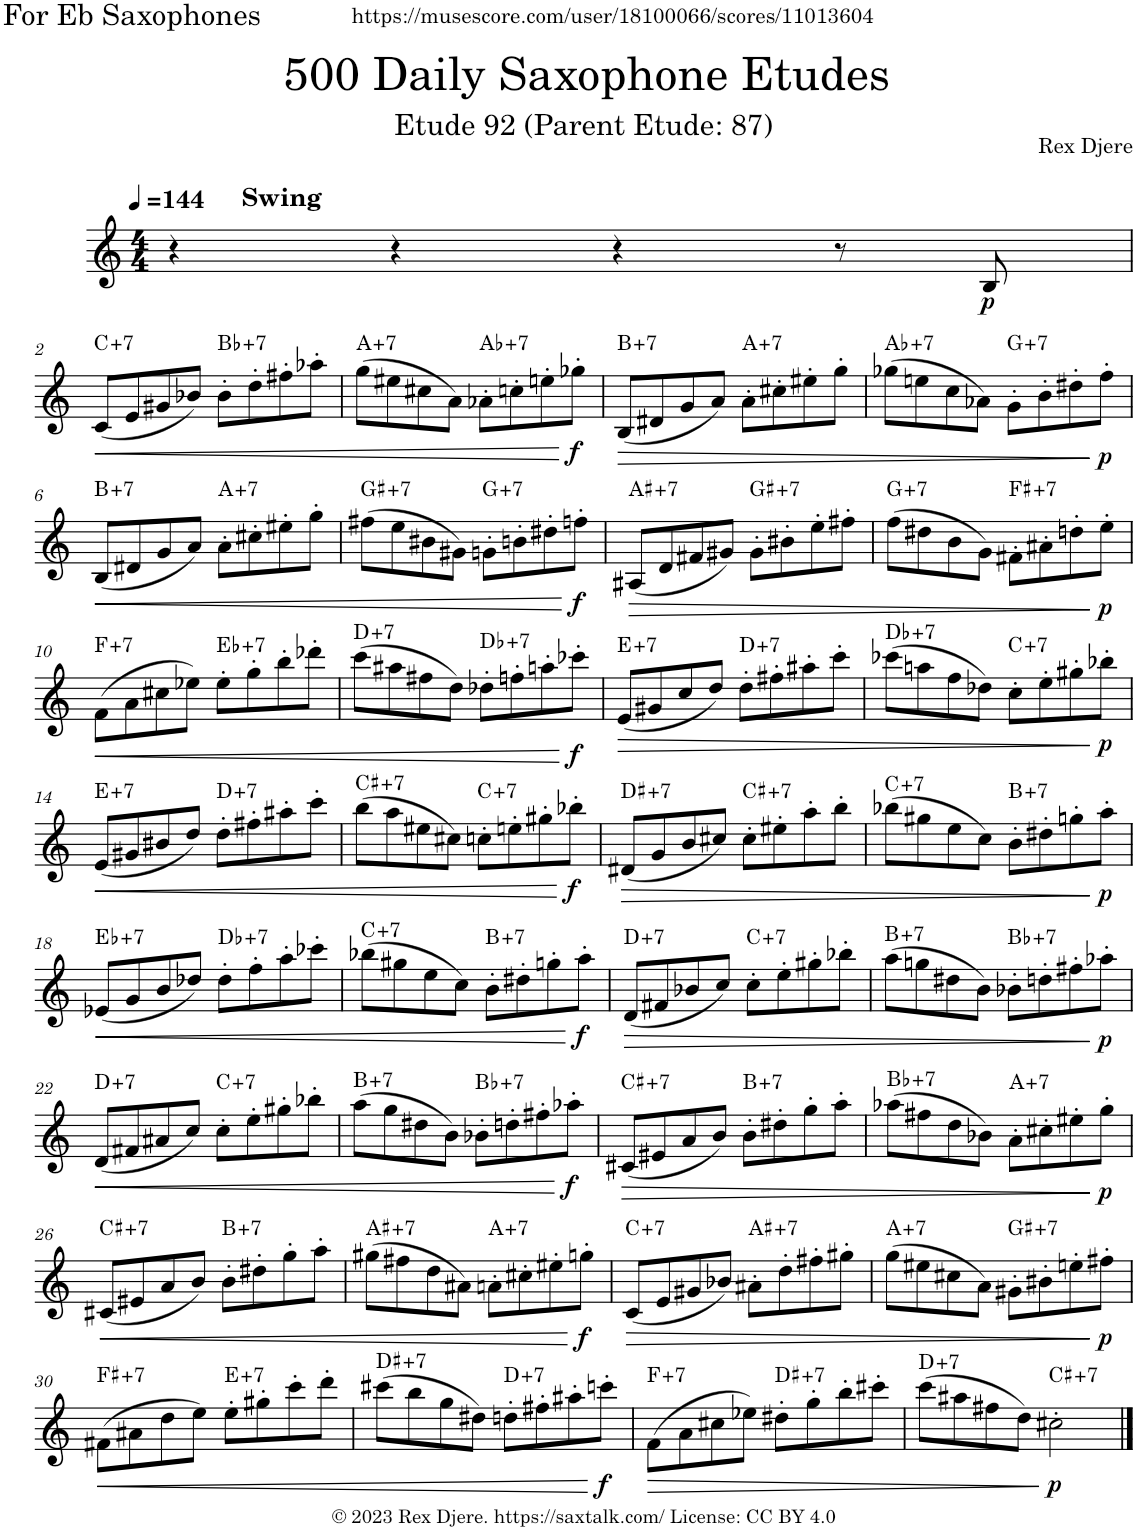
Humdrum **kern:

**kern	**dynam	**harte
*part1	*part1	*part1
*staff1	*staff1	*
*I"Alto Saxophone	*	*
*I'A. Sax.	*	*
*clefG2	*	*
*Trd5c9	*	*
*k[]	*	*
*M4/4	*	*
*MM144	*	*
=1	=1	=1
!LO:TX:a:B:t=Swing	!	!
4r	.	.
4r	.	.
4r	.	.
8r	.	.
!	!LO:DY:b	!
8B/	p	.
!!LO:LB:g=z
=2	=2	=2
!	!LO:HP:b	!LO:H:kt=7
(8c/L	<	C:aug(b7)
8e/	.	.
8g#X/	.	.
8b-X/J)	.	.
!	!	!LO:H:kt=7
8b-'\L	.	Bb:aug(b7)
8dd'\	.	.
8ff#X'\	.	.
8aa-X'\J	.	.
=3	=3	=3
!	!	!LO:H:kt=7
(8gg\L	.	A:aug(b7)
8ee#X\	.	.
8cc#X\	.	.
8a\J)	.	.
!	!	!LO:H:kt=7
8a-X'\L	.	Ab:aug(b7)
8ccn'\	.	.
8een'\	.	.
!	!LO:DY:n=1:b	!
8gg-X'\J	[ f	.
=4	=4	=4
!	!LO:HP:b	!LO:H:kt=7
(8B/L	>	B:aug(b7)
8d#X/	.	.
8g/	.	.
8a/J)	.	.
!	!	!LO:H:kt=7
8a'\L	.	A:aug(b7)
8cc#X'\	.	.
8ee#X'\	.	.
8gg'\J	.	.
=5	=5	=5
!	!	!LO:H:kt=7
(8gg-X\L	.	Ab:aug(b7)
8een\	.	.
8cc\	.	.
8a-X\J)	.	.
!	!	!LO:H:kt=7
8g'\L	.	G:aug(b7)
8b'\	.	.
8dd#X'\	.	.
!	!LO:DY:n=1:b	!
8ff'\J	] p	.
!!LO:LB:g=z
=6	=6	=6
!	!LO:HP:b	!LO:H:kt=7
(8B/L	<	B:aug(b7)
8d#X/	.	.
8g/	.	.
8a/J)	.	.
!	!	!LO:H:kt=7
8a'\L	.	A:aug(b7)
8cc#X'\	.	.
8ee#X'\	.	.
8gg'\J	.	.
=7	=7	=7
!	!	!LO:H:kt=7
(8ff#X\L	.	G#:aug(b7)
8ee\	.	.
8b#X\	.	.
8g#X\J)	.	.
!	!	!LO:H:kt=7
8gn'\L	.	G:aug(b7)
8bn'\	.	.
8dd#X'\	.	.
!	!LO:DY:n=1:b	!
8ffn'\J	[ f	.
=8	=8	=8
!	!LO:HP:b	!LO:H:kt=7
(8A#X/L	>	A#:aug(b7)
8d/	.	.
8f#X/	.	.
8g#X/J)	.	.
!	!	!LO:H:kt=7
8g#'\L	.	G#:aug(b7)
8b#X'\	.	.
8ee'\	.	.
8ff#X'\J	.	.
=9	=9	=9
!	!	!LO:H:kt=7
(8ff\L	.	G:aug(b7)
8dd#X\	.	.
8b\	.	.
8g\J)	.	.
!	!	!LO:H:kt=7
8f#X'\L	.	F#:aug(b7)
8a#X'\	.	.
8ddn'\	.	.
!	!LO:DY:n=1:b	!
8ee'\J	] p	.
!!LO:LB:g=z
=10	=10	=10
!	!LO:HP:b	!LO:H:kt=7
(8f\L	<	F:aug(b7)
8a\	.	.
8cc#X\	.	.
8ee-X\J)	.	.
!	!	!LO:H:kt=7
8ee-'\L	.	Eb:aug(b7)
8gg'\	.	.
8bb'\	.	.
8ddd-X'\J	.	.
=11	=11	=11
!	!	!LO:H:kt=7
(8ccc\L	.	D:aug(b7)
8aa#X\	.	.
8ff#X\	.	.
8dd\J)	.	.
!	!	!LO:H:kt=7
8dd-X'\L	.	Db:aug(b7)
8ffn'\	.	.
8aan'\	.	.
!	!LO:DY:n=1:b	!
8ccc-X'\J	[ f	.
=12	=12	=12
!	!LO:HP:b	!LO:H:kt=7
(8e/L	>	E:aug(b7)
8g#X/	.	.
8cc/	.	.
8dd/J)	.	.
!	!	!LO:H:kt=7
8dd'\L	.	D:aug(b7)
8ff#X'\	.	.
8aa#X'\	.	.
8ccc'\J	.	.
=13	=13	=13
!	!	!LO:H:kt=7
(8ccc-X\L	.	Db:aug(b7)
8aan\	.	.
8ff\	.	.
8dd-X\J)	.	.
!	!	!LO:H:kt=7
8cc'\L	.	C:aug(b7)
8ee'\	.	.
8gg#X'\	.	.
!	!LO:DY:n=1:b	!
8bb-X'\J	] p	.
!!LO:LB:g=z
=14	=14	=14
!	!LO:HP:b	!LO:H:kt=7
(8e/L	<	E:aug(b7)
8g#X/	.	.
8b#X/	.	.
8dd/J)	.	.
!	!	!LO:H:kt=7
8dd'\L	.	D:aug(b7)
8ff#X'\	.	.
8aa#X'\	.	.
8ccc'\J	.	.
=15	=15	=15
!	!	!LO:H:kt=7
(8bb\L	.	C#:aug(b7)
8aa\	.	.
8ee#X\	.	.
8cc#X\J)	.	.
!	!	!LO:H:kt=7
8ccn'\L	.	C:aug(b7)
8een'\	.	.
8gg#X'\	.	.
!	!LO:DY:n=1:b	!
8bb-X'\J	[ f	.
=16	=16	=16
!	!LO:HP:b	!LO:H:kt=7
(8d#X/L	>	D#:aug(b7)
8g/	.	.
8b/	.	.
8cc#X/J)	.	.
!	!	!LO:H:kt=7
8cc#'\L	.	C#:aug(b7)
8ee#X'\	.	.
8aa'\	.	.
8bb'\J	.	.
=17	=17	=17
!	!	!LO:H:kt=7
(8bb-X\L	.	C:aug(b7)
8gg#X\	.	.
8ee\	.	.
8cc\J)	.	.
!	!	!LO:H:kt=7
8b'\L	.	B:aug(b7)
8dd#X'\	.	.
8ggn'\	.	.
!	!LO:DY:n=1:b	!
8aa'\J	] p	.
!!LO:LB:g=z
=18	=18	=18
!	!LO:HP:b	!LO:H:kt=7
(8e-X/L	<	Eb:aug(b7)
8g/	.	.
8b/	.	.
8dd-X/J)	.	.
!	!	!LO:H:kt=7
8dd-'\L	.	Db:aug(b7)
8ff'\	.	.
8aa'\	.	.
8ccc-X'\J	.	.
=19	=19	=19
!	!	!LO:H:kt=7
(8bb-X\L	.	C:aug(b7)
8gg#X\	.	.
8ee\	.	.
8cc\J)	.	.
!	!	!LO:H:kt=7
8b'\L	.	B:aug(b7)
8dd#X'\	.	.
8ggn'\	.	.
!	!LO:DY:n=1:b	!
8aa'\J	[ f	.
=20	=20	=20
!	!LO:HP:b	!LO:H:kt=7
(8d/L	>	D:aug(b7)
8f#X/	.	.
8b-X/	.	.
8cc/J)	.	.
!	!	!LO:H:kt=7
8cc'\L	.	C:aug(b7)
8ee'\	.	.
8gg#X'\	.	.
8bb-X'\J	.	.
=21	=21	=21
!	!	!LO:H:kt=7
(8aa\L	.	B:aug(b7)
8ggn\	.	.
8dd#X\	.	.
8b\J)	.	.
!	!	!LO:H:kt=7
8b-X'\L	.	Bb:aug(b7)
8ddn'\	.	.
8ff#X'\	.	.
!	!LO:DY:n=1:b	!
8aa-X'\J	] p	.
!!LO:LB:g=z
=22	=22	=22
!	!LO:HP:b	!LO:H:kt=7
(8d/L	<	D:aug(b7)
8f#X/	.	.
8a#X/	.	.
8cc/J)	.	.
!	!	!LO:H:kt=7
8cc'\L	.	C:aug(b7)
8ee'\	.	.
8gg#X'\	.	.
8bb-X'\J	.	.
=23	=23	=23
!	!	!LO:H:kt=7
(8aa\L	.	B:aug(b7)
8gg\	.	.
8dd#X\	.	.
8b\J)	.	.
!	!	!LO:H:kt=7
8b-X'\L	.	Bb:aug(b7)
8ddn'\	.	.
8ff#X'\	.	.
!	!LO:DY:n=1:b	!
8aa-X'\J	[ f	.
=24	=24	=24
!	!LO:HP:b	!LO:H:kt=7
(8c#X/L	>	C#:aug(b7)
8e#X/	.	.
8a/	.	.
8b/J)	.	.
!	!	!LO:H:kt=7
8b'\L	.	B:aug(b7)
8dd#X'\	.	.
8gg'\	.	.
8aa'\J	.	.
=25	=25	=25
!	!	!LO:H:kt=7
(8aa-X\L	.	Bb:aug(b7)
8ff#X\	.	.
8dd\	.	.
8b-X\J)	.	.
!	!	!LO:H:kt=7
8a'\L	.	A:aug(b7)
8cc#X'\	.	.
8ee#X'\	.	.
!	!LO:DY:n=1:b	!
8gg'\J	] p	.
!!LO:LB:g=z
=26	=26	=26
!	!LO:HP:b	!LO:H:kt=7
(8c#X/L	<	C#:aug(b7)
8e#X/	.	.
8a/	.	.
8b/J)	.	.
!	!	!LO:H:kt=7
8b'\L	.	B:aug(b7)
8dd#X'\	.	.
8gg'\	.	.
8aa'\J	.	.
=27	=27	=27
!	!	!LO:H:kt=7
(8gg#X\L	.	A#:aug(b7)
8ff#X\	.	.
8dd\	.	.
8a#X\J)	.	.
!	!	!LO:H:kt=7
8an'\L	.	A:aug(b7)
8cc#X'\	.	.
8ee#X'\	.	.
!	!LO:DY:n=1:b	!
8ggn'\J	[ f	.
=28	=28	=28
!	!LO:HP:b	!LO:H:kt=7
(8c/L	>	C:aug(b7)
8e/	.	.
8g#X/	.	.
8b-X/J)	.	.
!	!	!LO:H:kt=7
8a#X'\L	.	A#:aug(b7)
8dd'\	.	.
8ff#X'\	.	.
8gg#X'\J	.	.
=29	=29	=29
!	!	!LO:H:kt=7
(8gg\L	.	A:aug(b7)
8ee#X\	.	.
8cc#X\	.	.
8a\J)	.	.
!	!	!LO:H:kt=7
8g#X'\L	.	G#:aug(b7)
8b#X'\	.	.
8een'\	.	.
!	!LO:DY:n=1:b	!
8ff#X'\J	] p	.
!!LO:LB:g=z
=30	=30	=30
!	!LO:HP:b	!LO:H:kt=7
(8f#X\L	<	F#:aug(b7)
8a#X\	.	.
8dd\	.	.
8ee\J)	.	.
!	!	!LO:H:kt=7
8ee'\L	.	E:aug(b7)
8gg#X'\	.	.
8ccc'\	.	.
8ddd'\J	.	.
=31	=31	=31
!	!	!LO:H:kt=7
(8ccc#X\L	.	D#:aug(b7)
8bb\	.	.
8gg\	.	.
8dd#X\J)	.	.
!	!	!LO:H:kt=7
8ddn'\L	.	D:aug(b7)
8ff#X'\	.	.
8aa#X'\	.	.
!	!LO:DY:n=1:b	!
8cccn'\J	[ f	.
=32	=32	=32
!	!LO:HP:b	!LO:H:kt=7
(8f\L	>	F:aug(b7)
8a\	.	.
8cc#X\	.	.
8ee-X\J)	.	.
!	!	!LO:H:kt=7
8dd#X'\L	.	D#:aug(b7)
8gg'\	.	.
8bb'\	.	.
8ccc#X'\J	.	.
=33	=33	=33
!	!	!LO:H:kt=7
(8ccc\L	.	D:aug(b7)
8aa#X\	.	.
8ff#X\	.	.
8dd\J)	.	.
!	!LO:DY:n=1:b	!LO:H:kt=7
2cc#X'\	] p	C#:aug(b7)
==	==	==
*-	*-	*-
